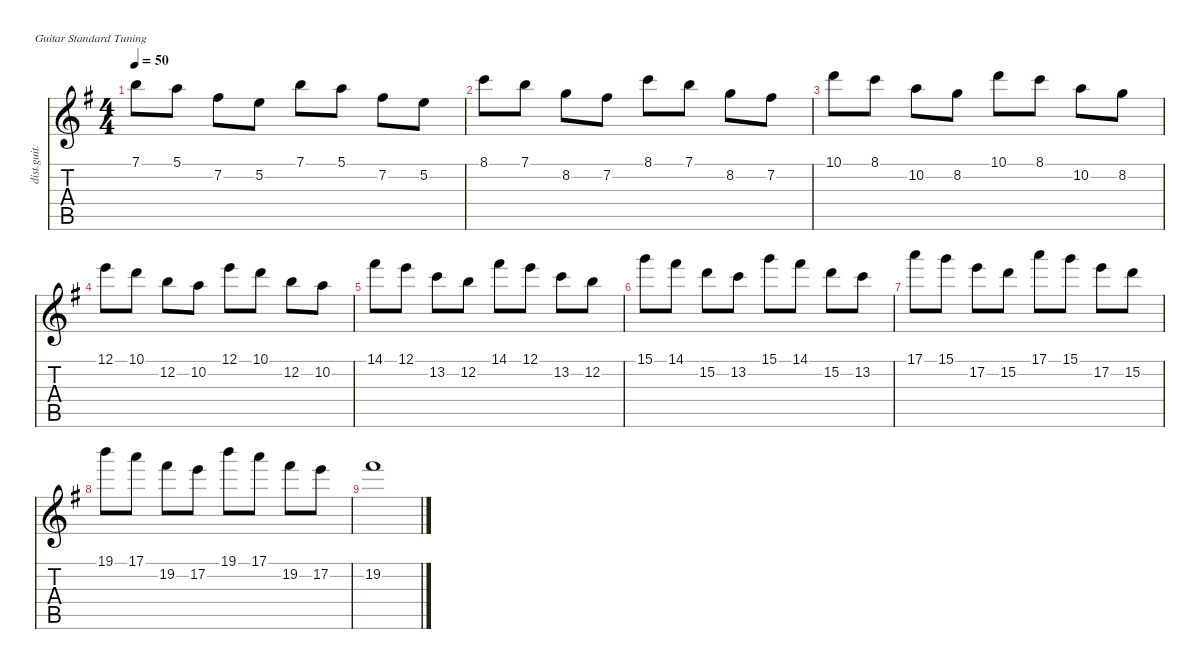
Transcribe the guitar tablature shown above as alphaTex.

\defaultSystemsLayout 4
\hideDynamics
\bracketExtendMode nobrackets
\track ("Distortion Guitar" "dist.guit.") {instrument distortionguitar}
\staff {score tabs}
\tuning (E4 B3 G3 D3 A2 E2)
\ts (4 4)
\tempo 50
\clef g2
\ks g
7.1{acc forcenatural}.8{dy mf instrument distortionguitar beam Down} 5.1{acc forcenatural}.8{beam Down} 7.2{acc #}.8{beam Down} 5.2{acc forcenatural}.8{beam Down} 7.1{acc forcenatural}.8{beam Down} 5.1{acc forcenatural}.8{beam Down} 7.2{acc #}.8{beam Down} 5.2{acc forcenatural}.8{beam Down} |
8.1{acc forcenatural}.8{beam Down} 7.1{acc forcenatural}.8{beam Down} 8.2{acc forcenatural}.8{beam Down} 7.2{acc #}.8{beam Down} 8.1{acc forcenatural}.8{beam Down} 7.1{acc forcenatural}.8{beam Down} 8.2{acc forcenatural}.8{beam Down} 7.2{acc #}.8{beam Down} |
10.1{acc forcenatural}.8{beam Down} 8.1{acc forcenatural}.8{beam Down} 10.2{acc forcenatural}.8{beam Down} 8.2{acc forcenatural}.8{beam Down} 10.1{acc forcenatural}.8{beam Down} 8.1{acc forcenatural}.8{beam Down} 10.2{acc forcenatural}.8{beam Down} 8.2{acc forcenatural}.8{beam Down} |
12.1{acc forcenatural}.8{beam Down} 10.1{acc forcenatural}.8{beam Down} 12.2{acc forcenatural}.8{beam Down} 10.2{acc forcenatural}.8{beam Down} 12.1{acc forcenatural}.8{beam Down} 10.1{acc forcenatural}.8{beam Down} 12.2{acc forcenatural}.8{beam Down} 10.2{acc forcenatural}.8{beam Down} |
14.1{acc #}.8{beam Down} 12.1{acc forcenatural}.8{beam Down} 13.2{acc forcenatural}.8{beam Down} 12.2{acc forcenatural}.8{beam Down} 14.1{acc #}.8{beam Down} 12.1{acc forcenatural}.8{beam Down} 13.2{acc forcenatural}.8{beam Down} 12.2{acc forcenatural}.8{beam Down} |
15.1{acc forcenatural}.8{beam Down} 14.1{acc #}.8{beam Down} 15.2{acc forcenatural}.8{beam Down} 13.2{acc forcenatural}.8{beam Down} 15.1{acc forcenatural}.8{beam Down} 14.1{acc #}.8{beam Down} 15.2{acc forcenatural}.8{beam Down} 13.2{acc forcenatural}.8{beam Down} |
17.1{acc forcenatural}.8{beam Down} 15.1{acc forcenatural}.8{beam Down} 17.2{acc forcenatural}.8{beam Down} 15.2{acc forcenatural}.8{beam Down} 17.1{acc forcenatural}.8{beam Down} 15.1{acc forcenatural}.8{beam Down} 17.2{acc forcenatural}.8{beam Down} 15.2{acc forcenatural}.8{beam Down} |
19.1{acc forcenatural}.8{beam Down} 17.1{acc forcenatural}.8{beam Down} 19.2{acc #}.8{beam Down} 17.2{acc forcenatural}.8{beam Down} 19.1{acc forcenatural}.8{beam Down} 17.1{acc forcenatural}.8{beam Down} 19.2{acc #}.8{beam Down} 17.2{acc forcenatural}.8{beam Down} |
19.2{acc #}.1{beam Down}
